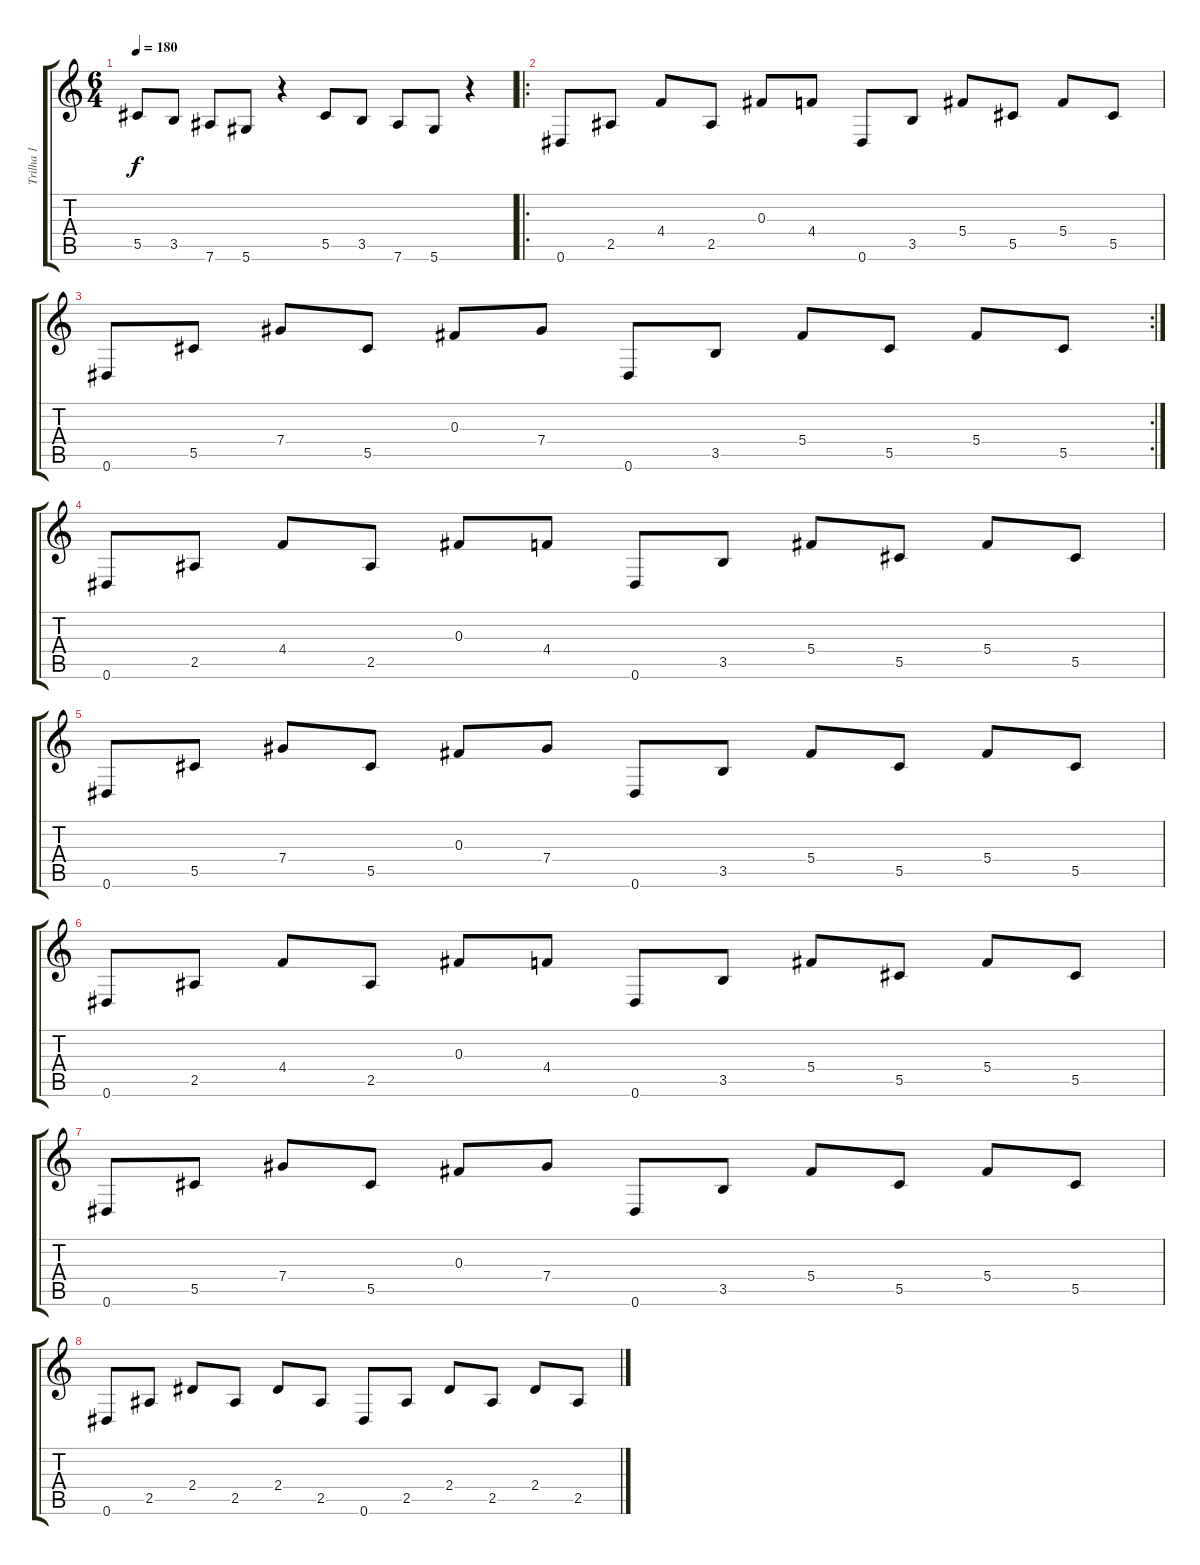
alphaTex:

\track ("Trilha 1" "Trilha 1") {instrument acousticguitarnylon}
\staff {score tabs}
\tuning (Eb4 Bb3 Gb3 Db3 Ab2 Eb2) {hide}
\ts (6 4)
\tempo 180
\clef g2
\ks c
5.5.8{dy f} 3.5.8 7.6.8 5.6.8 r.4 5.5.8 3.5.8 7.6.8 5.6.8 r.4 |
\ro
0.6.8 2.5.8 4.4.8 2.5.8 0.3.8 4.4.8 0.6.8 3.5.8 5.4.8 5.5.8 5.4.8 5.5.8 |
\rc 2
0.6.8 5.5.8 7.4.8 5.5.8 0.3.8 7.4.8 0.6.8 3.5.8 5.4.8 5.5.8 5.4.8 5.5.8 |
0.6.8 2.5.8 4.4.8 2.5.8 0.3.8 4.4.8 0.6.8 3.5.8 5.4.8 5.5.8 5.4.8 5.5.8 |
0.6.8 5.5.8 7.4.8 5.5.8 0.3.8 7.4.8 0.6.8 3.5.8 5.4.8 5.5.8 5.4.8 5.5.8 |
0.6.8 2.5.8 4.4.8 2.5.8 0.3.8 4.4.8 0.6.8 3.5.8 5.4.8 5.5.8 5.4.8 5.5.8 |
0.6.8 5.5.8 7.4.8 5.5.8 0.3.8 7.4.8 0.6.8 3.5.8 5.4.8 5.5.8 5.4.8 5.5.8 |
0.6.8 2.5.8 2.4.8 2.5.8 2.4.8 2.5.8 0.6.8 2.5.8 2.4.8 2.5.8 2.4.8 2.5.8
